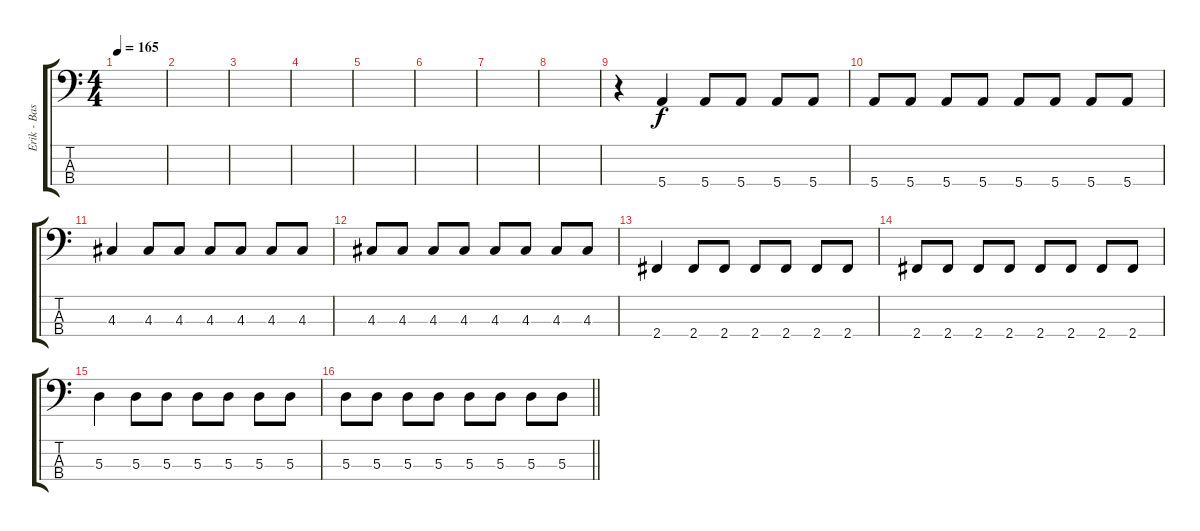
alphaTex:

\track ("Erik - Bass" "Erik - Bas") {instrument electricbassfinger}
\staff {score tabs}
\tuning (G2 D2 A1 E1) {hide}
\ts (4 4)
\tempo 165
\clef f4
\ks c
|
|
|
|
|
|
|
|
r.4 5.4.4 5.4.8 5.4.8 5.4.8 5.4.8 |
5.4.8 5.4.8 5.4.8 5.4.8 5.4.8 5.4.8 5.4.8 5.4.8 |
4.3.4 4.3.8 4.3.8 4.3.8 4.3.8 4.3.8 4.3.8 |
4.3.8 4.3.8 4.3.8 4.3.8 4.3.8 4.3.8 4.3.8 4.3.8 |
2.4.4 2.4.8 2.4.8 2.4.8 2.4.8 2.4.8 2.4.8 |
2.4.8 2.4.8 2.4.8 2.4.8 2.4.8 2.4.8 2.4.8 2.4.8 |
5.3.4 5.3.8 5.3.8 5.3.8 5.3.8 5.3.8 5.3.8 |
\barLineRight lightlight
5.3.8 5.3.8 5.3.8 5.3.8 5.3.8 5.3.8 5.3.8 5.3.8
